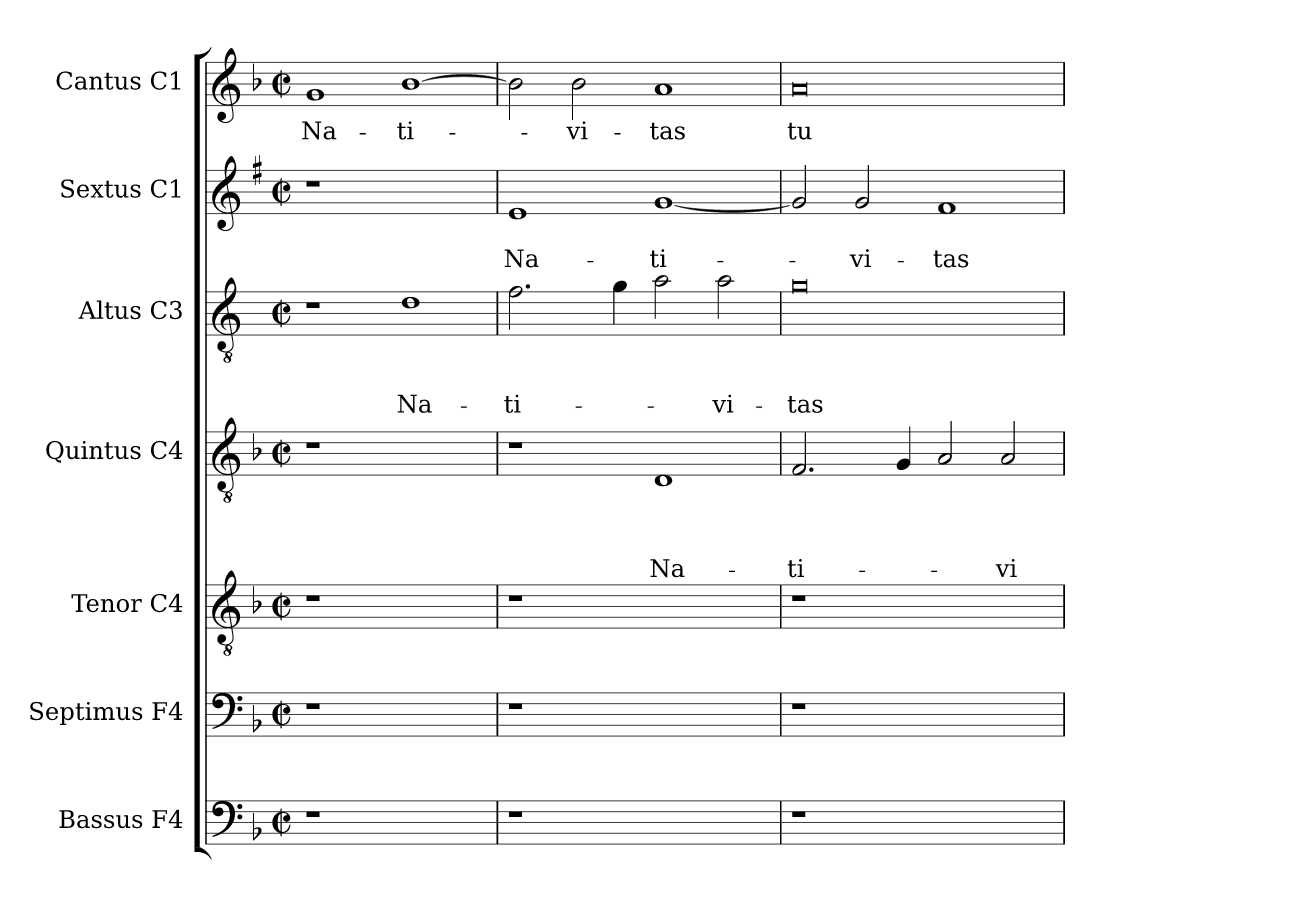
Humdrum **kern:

**kern	**kern	**kern	**kern	**text	**text	**text	**text	**kern	**text	**text	**text	**kern	**text	**text	**kern	**text
*part7	*part6	*part5	*part4	*part4	*part4	*part4	*part4	*part3	*part3	*part3	*part3	*part2	*part2	*part2	*part1	*part1
*staff7	*staff6	*staff5	*staff4	*staff4	*staff4	*staff4	*staff4	*staff3	*staff3	*staff3	*staff3	*staff2	*staff2	*staff2	*staff1	*staff1
*I"Bassus F4	*I"Septimus F4	*I"Tenor C4	*I"Quintus C4	*	*	*	*	*I"Altus C3	*	*	*	*I"Sextus C1	*	*	*I"Cantus C1	*
*I'B	*	*	*	*	*	*	*	*	*	*	*	*	*	*	*I'C	*
*clefF4	*clefF4	*clefGv2	*clefGv2	*	*	*	*	*clefGv2	*	*	*	*clefG2	*	*	*clefG2	*
*	*	*	*	*	*	*	*	*ITrd4c7	*	*	*	*ITrd1c2	*	*	*	*
*k[b-]	*k[b-]	*k[b-]	*k[b-]	*	*	*	*	*k[b-]	*	*	*	*k[b-]	*	*	*k[b-]	*
*F:	*F:	*F:	*F:	*	*	*	*	*F:	*	*	*	*F:	*	*	*F:	*
*M2/2	*M2/2	*M2/2	*M2/2	*	*	*	*	*M2/2	*	*	*	*M2/2	*	*	*M2/2	*
*met(c|)	*met(c|)	*met(c|)	*met(c|)	*	*	*	*	*met(c|)	*	*	*	*met(c|)	*	*	*met(c|)	*
=1	=1	=1	=1	=1	=1	=1	=1	=1	=1	=1	=1	=1	=1	=1	=1	=1
!	!	!	!	!	!	!	!	!	!	!	!	!	!	!	!	!LO:LY:b
1r	1r	1r	1r	.	.	.	.	1r	.	.	.	1r	.	.	1g	Na-
!	!	!	!	!	!	!	!	!	!	!	!LO:LY:b	!	!	!	!	!LO:LY:b
1ryy	1ryy	1ryy	1ryy	.	.	.	.	1G	.	.	Na-	1ryy	.	.	[1b-	-ti-
=2	=2	=2	=2	=2	=2	=2	=2	=2	=2	=2	=2	=2	=2	=2	=2	=2
!	!	!	!	!	!	!	!	!	!	!	!LO:LY:b	!	!	!LO:LY:b	!	!
1r	1r	1r	1r	.	.	.	.	2.B-\	.	.	-ti-	1d	.	Na-	2b-\]	.
!	!	!	!	!	!	!	!	!	!	!	!	!	!	!	!	!LO:LY:b
.	.	.	.	.	.	.	.	.	.	.	.	.	.	.	2b-\	-vi-
.	.	.	.	.	.	.	.	4c\	.	.	.	.	.	.	.	.
!	!	!	!	!	!	!	!LO:LY:b	!	!	!	!	!	!	!LO:LY:b	!	!LO:LY:b
1ryy	1ryy	1ryy	1D	.	.	.	Na-	2d\	.	.	.	[1f	.	-ti-	1a	-tas
!	!	!	!	!	!	!	!	!	!	!	!LO:LY:b	!	!	!	!	!
.	.	.	.	.	.	.	.	2d\	.	.	-vi-	.	.	.	.	.
=3	=3	=3	=3	=3	=3	=3	=3	=3	=3	=3	=3	=3	=3	=3	=3	=3
!	!	!	!	!	!	!	!LO:LY:b	!	!	!	!LO:LY:b	!	!	!	!	!LO:LY:b
1r	1r	1r	2.F/	.	.	.	-ti-	0c	.	.	-tas	2f/]	.	.	0a	tu-
!	!	!	!	!	!	!	!	!	!	!	!	!	!	!LO:LY:b	!	!
.	.	.	.	.	.	.	.	.	.	.	.	2f/	.	-vi-	.	.
.	.	.	4G/	.	.	.	.	.	.	.	.	.	.	.	.	.
!	!	!	!	!	!	!	!	!	!	!	!	!	!	!LO:LY:b	!	!
1ryy	1ryy	1ryy	2A/	.	.	.	.	.	.	.	.	1e	.	-tas	.	.
!	!	!	!	!	!	!	!LO:LY:b	!	!	!	!	!	!	!	!	!
.	.	.	2A/	.	.	.	-vi-	.	.	.	.	.	.	.	.	.
=	=	=	=	=	=	=	=	=	=	=	=	=	=	=	=	=
*-	*-	*-	*-	*-	*-	*-	*-	*-	*-	*-	*-	*-	*-	*-	*-	*-
